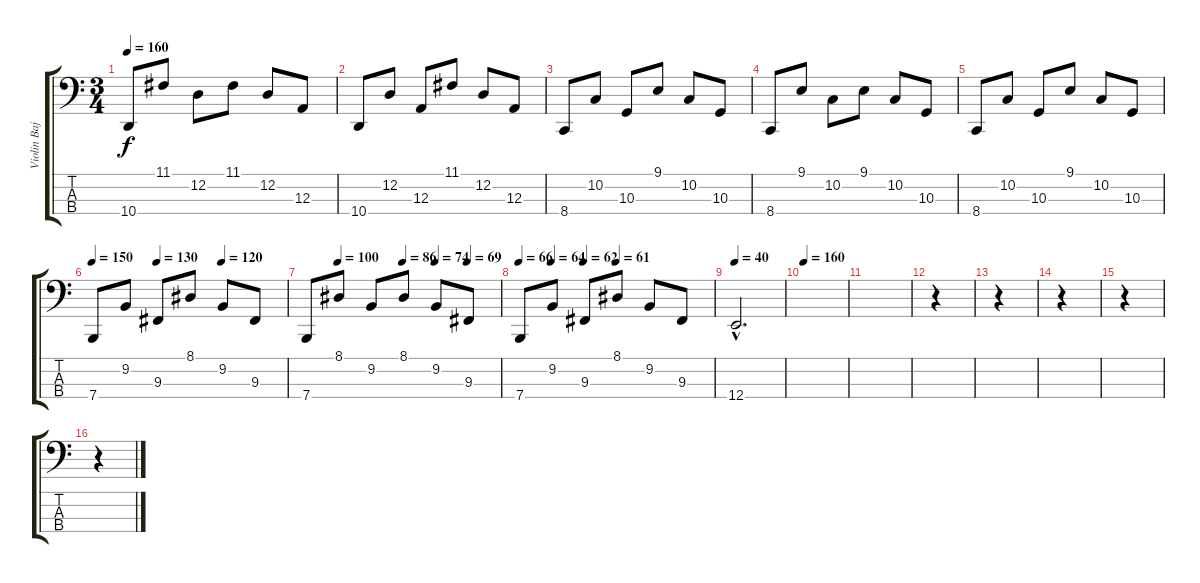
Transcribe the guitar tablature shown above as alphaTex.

\track ("Violin Bajo" "Violin Baj") {instrument violin}
\staff {score tabs}
\tuning (G2 D2 A1 E1) {hide}
\ts (3 4)
\tempo 160
\clef f4
\ks c
10.4.8{dy f} 11.1.8 12.2.8 11.1.8 12.2.8 12.3.8 |
10.4.8 12.2.8 12.3.8 11.1.8 12.2.8 12.3.8 |
8.4.8 10.2.8 10.3.8 9.1.8 10.2.8 10.3.8 |
8.4.8 9.1.8 10.2.8 9.1.8 10.2.8 10.3.8 |
8.4.8 10.2.8 10.3.8 9.1.8 10.2.8 10.3.8 |
\tempo 150
\tempo (130 0.3333333333333333)
\tempo (120 0.6666666666666666)
7.4.8 9.2.8 9.3.8 8.1.8 9.2.8 9.3.8 |
\tempo (100 0.16666666666666666)
\tempo (86 0.5)
\tempo (74 0.6666666666666666)
\tempo (69 0.8333333333333334)
7.4.8 8.1.8 9.2.8 8.1.8 9.2.8 9.3.8 |
\tempo 66
\tempo (64 0.16666666666666666)
\tempo (62 0.3333333333333333)
\tempo (61 0.5)
7.4.8 9.2.8 9.3.8 8.1.8 9.2.8 9.3.8 |
\tempo 40
12.4{hac}.2{d volume 0} |
\tempo 160
|
|
r.4 |
r.4 |
r.4 |
r.4 |
r.4
